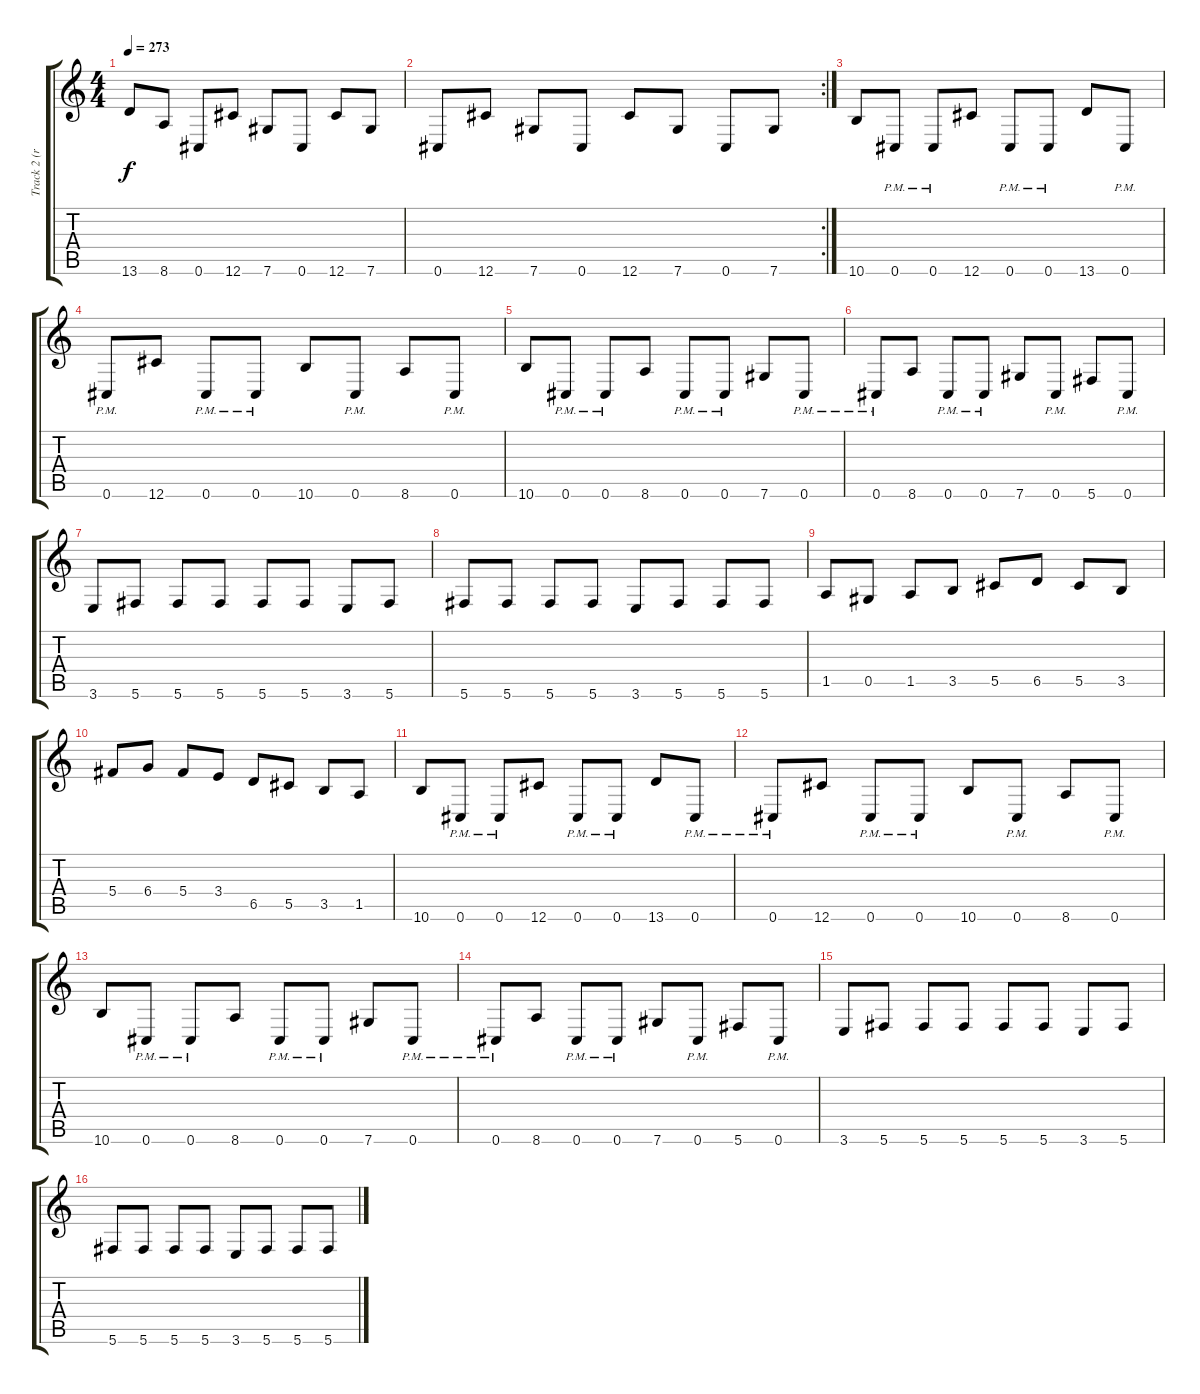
\track ("Track 2 (right)" "Track 2 (r") {instrument distortionguitar}
\staff {score tabs}
\tuning (Eb4 Bb3 Gb3 Db3 Ab2 Db2) {hide}
\ts (4 4)
\tempo 273
\clef g2
\ks c
13.6.8{dy f} 8.6.8 0.6.8 12.6.8 7.6.8 0.6.8 12.6.8 7.6.8 |
\rc 2
0.6.8 12.6.8 7.6.8 0.6.8 12.6.8 7.6.8 0.6.8 7.6.8 |
10.6.8 0.6{pm}.8 0.6{pm}.8 12.6.8 0.6{pm}.8 0.6{pm}.8 13.6.8 0.6{pm}.8 |
0.6{pm}.8 12.6.8 0.6{pm}.8 0.6{pm}.8 10.6.8 0.6{pm}.8 8.6.8 0.6{pm}.8 |
10.6.8 0.6{pm}.8 0.6{pm}.8 8.6.8 0.6{pm}.8 0.6{pm}.8 7.6.8 0.6{pm}.8 |
0.6{pm}.8 8.6.8 0.6{pm}.8 0.6{pm}.8 7.6.8 0.6{pm}.8 5.6.8 0.6{pm}.8 |
3.6.8 5.6.8 5.6.8 5.6.8 5.6.8 5.6.8 3.6.8 5.6.8 |
5.6.8 5.6.8 5.6.8 5.6.8 3.6.8 5.6.8 5.6.8 5.6.8 |
1.5.8 0.5.8 1.5.8 3.5.8 5.5.8 6.5.8 5.5.8 3.5.8 |
5.4.8 6.4.8 5.4.8 3.4.8 6.5.8 5.5.8 3.5.8 1.5.8 |
10.6.8 0.6{pm}.8 0.6{pm}.8 12.6.8 0.6{pm}.8 0.6{pm}.8 13.6.8 0.6{pm}.8 |
0.6{pm}.8 12.6.8 0.6{pm}.8 0.6{pm}.8 10.6.8 0.6{pm}.8 8.6.8 0.6{pm}.8 |
10.6.8 0.6{pm}.8 0.6{pm}.8 8.6.8 0.6{pm}.8 0.6{pm}.8 7.6.8 0.6{pm}.8 |
0.6{pm}.8 8.6.8 0.6{pm}.8 0.6{pm}.8 7.6.8 0.6{pm}.8 5.6.8 0.6{pm}.8 |
3.6.8 5.6.8 5.6.8 5.6.8 5.6.8 5.6.8 3.6.8 5.6.8 |
5.6.8 5.6.8 5.6.8 5.6.8 3.6.8 5.6.8 5.6.8 5.6.8
